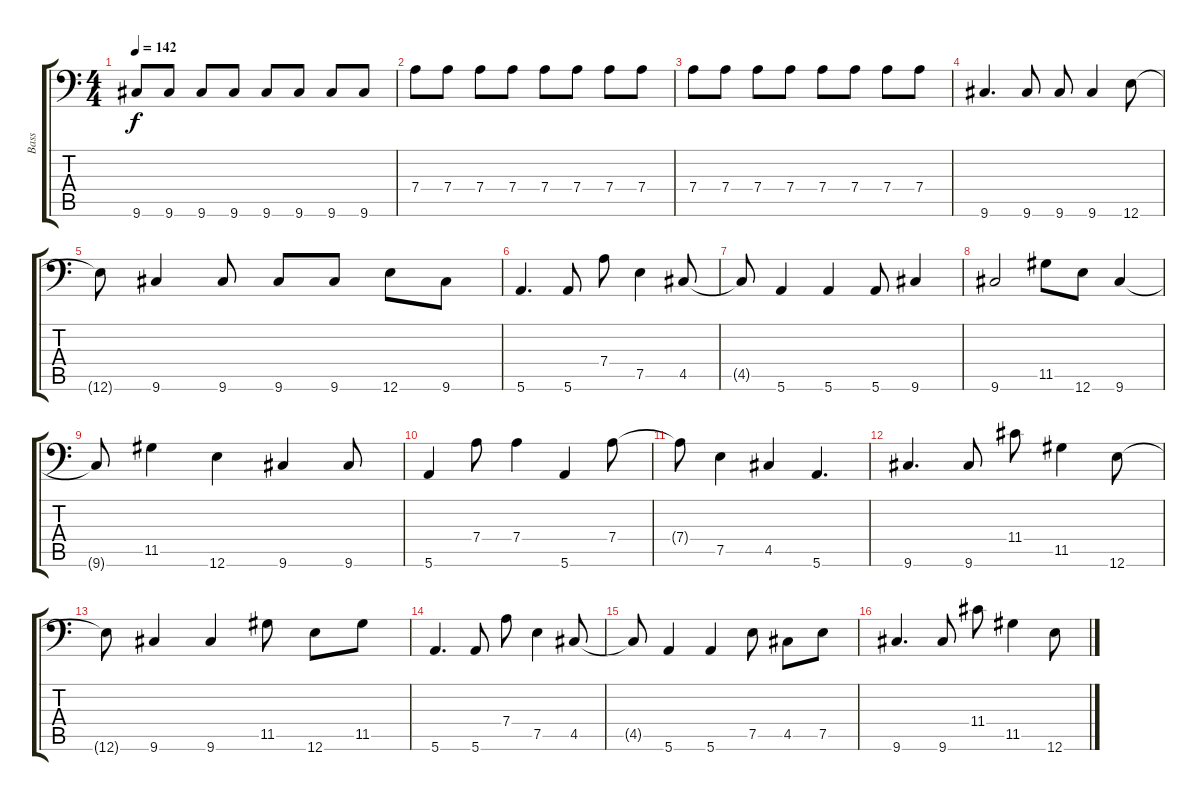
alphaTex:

\track ("Bass" "Bass") {instrument electricbassfinger}
\staff {score tabs}
\tuning (E3 B2 G2 D2 A1 E1) {hide}
\ts (4 4)
\tempo 142
\clef f4
\ks c
9.6.8{dy f} 9.6.8 9.6.8 9.6.8 9.6.8 9.6.8 9.6.8 9.6.8 |
7.4.8 7.4.8 7.4.8 7.4.8 7.4.8 7.4.8 7.4.8 7.4.8 |
7.4.8 7.4.8 7.4.8 7.4.8 7.4.8 7.4.8 7.4.8 7.4.8 |
9.6.4{d} 9.6.8 9.6.8 9.6.4 12.6.8 |
12.6{t}.8 9.6.4 9.6.8 9.6.8 9.6.8 12.6.8 9.6.8 |
5.6.4{d} 5.6.8 7.4.8 7.5.4 4.5.8 |
4.5{t}.8 5.6.4 5.6.4 5.6.8 9.6.4 |
9.6.2 11.5.8 12.6.8 9.6.4 |
9.6{t}.8 11.5.4 12.6.4 9.6.4 9.6.8 |
5.6.4 7.4.8 7.4.4 5.6.4 7.4.8 |
7.4{t}.8 7.5.4 4.5.4 5.6.4{d} |
9.6.4{d volume 5} 9.6.8 11.4.8 11.5.4 12.6.8 |
12.6{t}.8 9.6.4 9.6.4 11.5.8 12.6.8 11.5.8 |
5.6.4{d} 5.6.8 7.4.8 7.5.4 4.5.8 |
4.5{t}.8 5.6.4 5.6.4 7.5.8 4.5.8 7.5.8 |
9.6.4{d volume 0} 9.6.8 11.4.8 11.5.4 12.6.8
